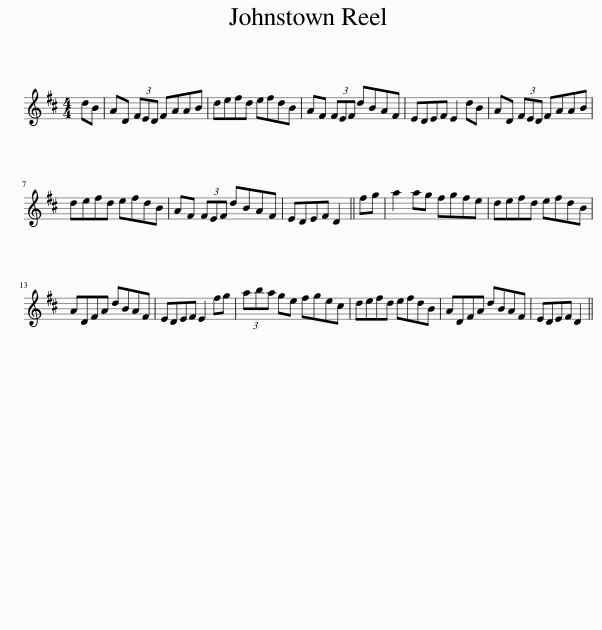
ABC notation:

X:1
L:1/8
M:4/4
I:linebreak $
K:D
V:1 treble
V:1
 dB | AD (3FED FAAB | defd efdB | AF (3FEF dBAF | EDEF E2 dB | %5
 AD (3FED FAAB |$ defd efdB | AF (3FEF dBAF | EDEF D2 || fg | %10
 a2 ag fgfe | defd efdB |$ ADFA dBAF | EDEF E2 fg | (3aba ge fgec | %15
 defd efdB | ADFA dBAF | EDEF D2 || %18
